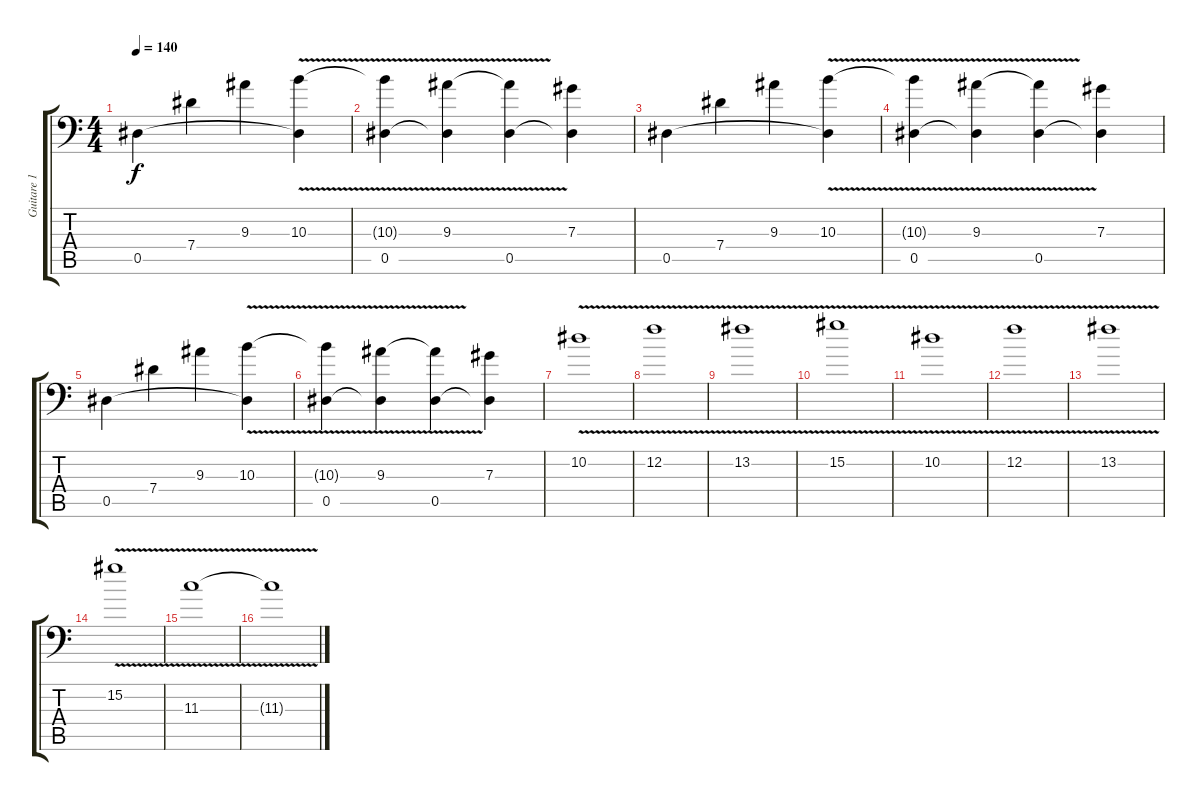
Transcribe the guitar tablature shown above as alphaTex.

\track ("Guitare 1" "Guitare 1") {instrument distortionguitar}
\staff {score tabs}
\tuning (Bb3 F3 Db3 Ab2 Eb2 Bb1) {hide}
\ts (4 4)
\tempo 140
\clef f4
\ks c
0.5.4{dy f} 7.4.4 9.3.4 (10.3{v} 0.5{t}).4 |
(10.3{t} 0.5).4 (9.3{v} 0.5{t}).4 (9.3{t} 0.5).4 (7.3 0.5{t}).4 |
0.5.4 7.4.4 9.3.4 (10.3{v} 0.5{t}).4 |
(10.3{t} 0.5).4 (9.3{v} 0.5{t}).4 (9.3{t} 0.5).4 (7.3 0.5{t}).4 |
0.5.4 7.4.4 9.3.4 (10.3{v} 0.5{t}).4 |
(10.3{t} 0.5).4 (9.3{v} 0.5{t}).4 (9.3{t} 0.5).4 (7.3 0.5{t}).4 |
10.2{v}.1 |
12.2{v}.1 |
13.2{v}.1 |
15.2{v}.1 |
10.2{v}.1 |
12.2{v}.1 |
13.2{v}.1 |
15.2{v}.1 |
11.3{v}.1 |
11.3{t}.1
